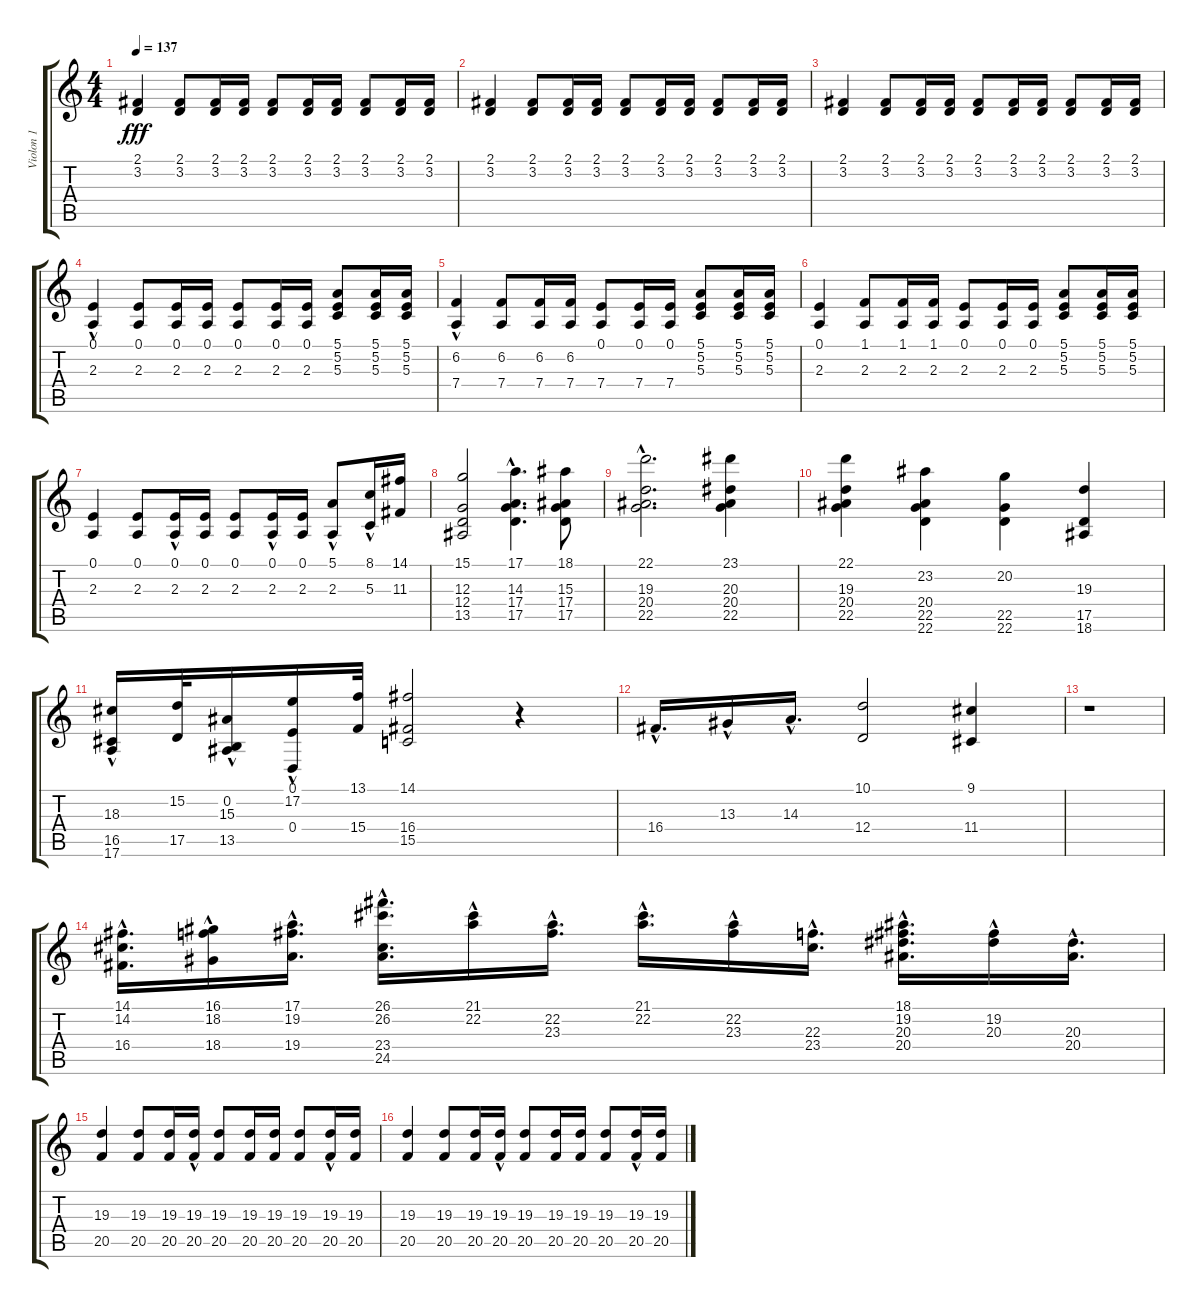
\track ("Violon 1" "Violon 1") {instrument violin}
\staff {score tabs}
\tuning (E4 B3 G3 D3 A2 E2) {hide}
\ts (4 4)
\tempo 137
\clef g2
\ks c
(2.1 3.2).4{dy fff} (2.1 3.2).8 (2.1 3.2).16 (2.1 3.2).16 (2.1 3.2).8 (2.1 3.2).16 (2.1 3.2).16 (2.1 3.2).8 (2.1 3.2).16 (2.1 3.2).16 |
(2.1 3.2).4 (2.1 3.2).8 (2.1 3.2).16 (2.1 3.2).16 (2.1 3.2).8 (2.1 3.2).16 (2.1 3.2).16 (2.1 3.2).8 (2.1 3.2).16 (2.1 3.2).16 |
(2.1 3.2).4 (2.1 3.2).8 (2.1 3.2).16 (2.1 3.2).16 (2.1 3.2).8 (2.1 3.2).16 (2.1 3.2).16 (2.1 3.2).8 (2.1 3.2).16 (2.1 3.2).16 |
(0.1 2.3{hac}).4 (0.1 2.3).8 (0.1 2.3).16 (0.1 2.3).16 (0.1 2.3).8 (0.1 2.3).16 (0.1 2.3).16 (5.1 5.2 5.3).8 (5.1 5.2 5.3).16 (5.1 5.2 5.3).16 |
(6.2 7.4{hac}).4 (6.2 7.4).8 (6.2 7.4).16 (6.2 7.4).16 (0.1 7.4).8 (0.1 7.4).16 (0.1 7.4).16 (5.1 5.2 5.3).8 (5.1 5.2 5.3).16 (5.1 5.2 5.3).16 |
(0.1 2.3).4 (1.1 2.3).8 (1.1 2.3).16 (1.1 2.3).16 (0.1 2.3).8 (0.1 2.3).16 (0.1 2.3).16 (5.1 5.2 5.3).8 (5.1 5.2 5.3).16 (5.1 5.2 5.3).16 |
(0.1 2.3).4 (0.1 2.3).8 (0.1{hac} 2.3{hac}).16 (0.1 2.3).16 (0.1 2.3).8 (0.1{hac} 2.3{hac}).16 (0.1 2.3).16 (5.1{hac} 2.3{hac}).8 (8.1{hac} 5.3{hac}).16 (14.1 11.3).16 |
(15.1 12.3 12.4 13.5).2 (17.1{hac} 14.3{hac} 17.4{hac} 17.5{hac}).4{d} (18.1 15.3 17.4 17.5).8 |
(22.1{hac} 19.3{hac} 20.4{hac} 22.5{hac}).2{d} (23.1 20.3 20.4 22.5).4 |
(22.1 19.3 20.4 22.5).4 (23.2 20.4 22.5 22.6).4 (20.2 22.5 22.6).4 (19.3 17.5 18.6).4 |
(18.3 16.5 17.6{hac}).16 (15.2 17.5).32 (0.2 15.3 13.5{hac}).16 (0.1 17.2 0.4{hac}).16 (13.1 15.4).32 (14.1 16.4 15.5).2 r.4 |
16.4{hac}.16{d} 13.3{hac}.16 14.3{hac}.16{d} (10.1 12.4).2 (9.1 11.4).4 |
r.1 |
(14.1{hac} 14.2{hac} 16.4{hac}).16{d} (16.1{hac} 18.2{hac} 18.4{hac}).16 (17.1{hac} 19.2{hac} 19.4{hac}).16{d} (26.1{hac} 26.2{hac} 23.4{hac} 24.5).16{d} (21.1{hac} 22.2{hac}).16 (22.2{hac} 23.3{hac}).16{d} (21.1{hac} 22.2{hac}).16{d} (22.2{hac} 23.3{hac}).16 (22.3{hac} 23.4{hac}).16{d} (18.1{hac} 19.2{hac} 20.3{hac} 20.4{hac}).16{d} (19.2{hac} 20.3).16 (20.3{hac} 20.4{hac}).16{d} |
(19.3 20.5).4 (19.3 20.5).8 (19.3 20.5).16 (19.3{hac} 20.5{hac}).16 (19.3 20.5).8 (19.3 20.5).16 (19.3 20.5).16 (19.3 20.5).8 (19.3{hac} 20.5{hac}).16 (19.3 20.5).16 |
(19.3 20.5).4 (19.3 20.5).8 (19.3 20.5).16 (19.3{hac} 20.5{hac}).16 (19.3 20.5).8 (19.3 20.5).16 (19.3 20.5).16 (19.3 20.5).8 (19.3{hac} 20.5{hac}).16 (19.3 20.5).16
